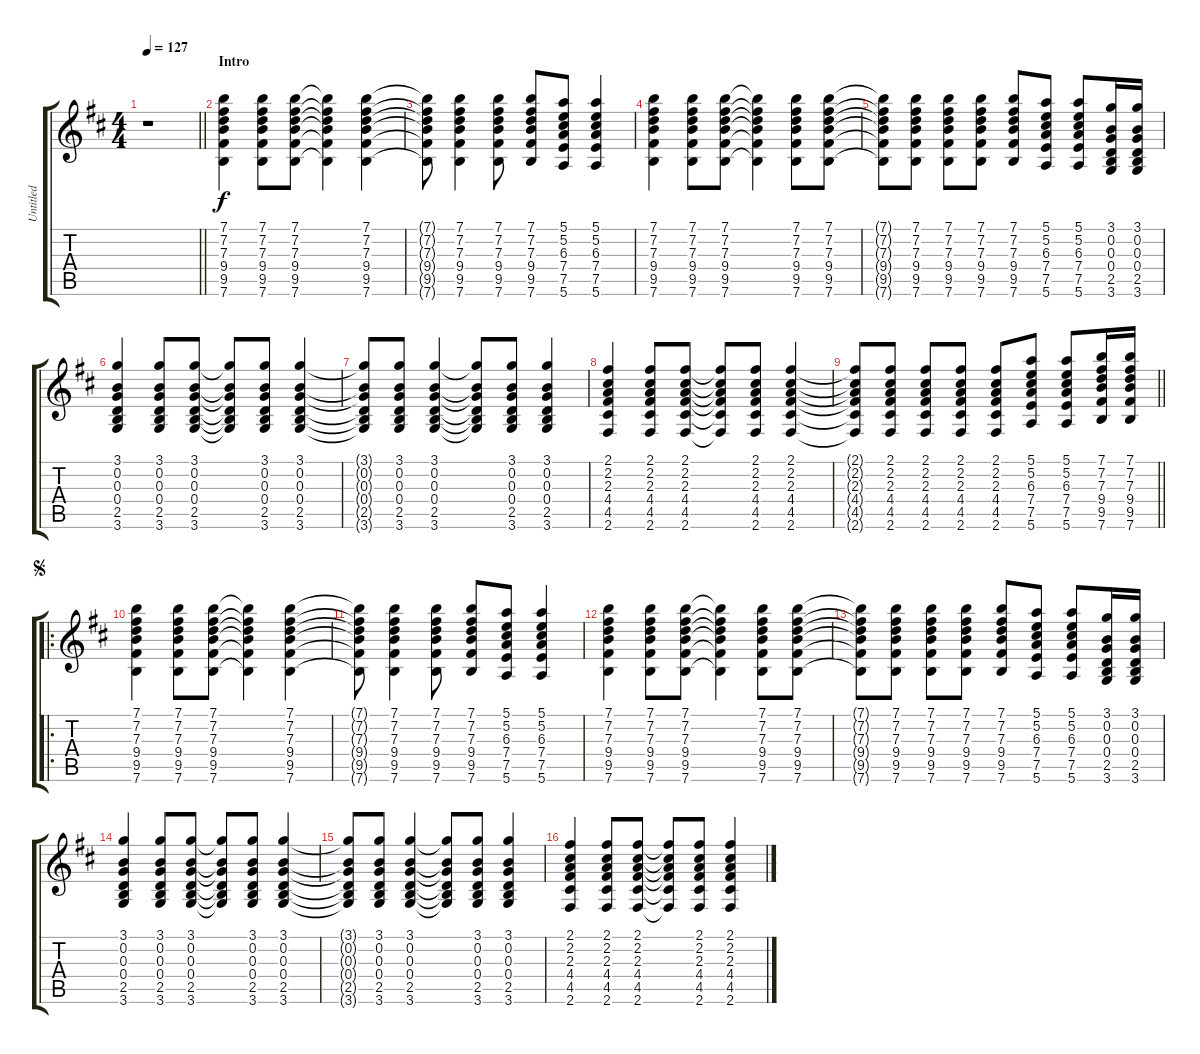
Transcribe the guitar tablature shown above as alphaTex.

\track ("Untitled" "Untitled") {instrument acousticguitarsteel}
\staff {score tabs}
\tuning (E4 B3 G3 D3 A2 E2) {hide}
\ts (4 4)
\tempo 127
\clef g2
\barLineRight lightlight
\ks d
r.1{dy f instrument acousticguitarsteel} |
\section ("" "Intro")
(7.1 7.2 7.3 9.4 9.5 7.6).4 (7.1 7.2 7.3 9.4 9.5 7.6).8 (7.1 7.2 7.3 9.4 9.5 7.6).8 (7.1{t} 7.2{t} 7.3{t} 9.4{t} 9.5{t} 7.6{t}).4 (7.1 7.2 7.3 9.4 9.5 7.6).4 |
(7.1{t} 7.2{t} 7.3{t} 9.4{t} 9.5{t} 7.6{t}).8 (7.1 7.2 7.3 9.4 9.5 7.6).4 (7.1 7.2 7.3 9.4 9.5 7.6).8 (7.1 7.2 7.3 9.4 9.5 7.6).8 (5.1 5.2 6.3 7.4 7.5 5.6).8 (5.1 5.2 6.3 7.4 7.5 5.6).4 |
(7.1 7.2 7.3 9.4 9.5 7.6).4 (7.1 7.2 7.3 9.4 9.5 7.6).8 (7.1 7.2 7.3 9.4 9.5 7.6).8 (7.1{t} 7.2{t} 7.3{t} 9.4{t} 9.5{t} 7.6{t}).4 (7.1 7.2 7.3 9.4 9.5 7.6).8 (7.1 7.2 7.3 9.4 9.5 7.6).8 |
(7.1{t} 7.2{t} 7.3{t} 9.4{t} 9.5{t} 7.6{t}).8 (7.1 7.2 7.3 9.4 9.5 7.6).8 (7.1 7.2 7.3 9.4 9.5 7.6).8 (7.1 7.2 7.3 9.4 9.5 7.6).8 (7.1 7.2 7.3 9.4 9.5 7.6).8 (5.1 5.2 6.3 7.4 7.5 5.6).8 (5.1 5.2 6.3 7.4 7.5 5.6).8 (3.1 0.2 0.3 0.4 2.5 3.6).16 (3.1 0.2 0.3 0.4 2.5 3.6).16 |
(3.1 0.2 0.3 0.4 2.5 3.6).4 (3.1 0.2 0.3 0.4 2.5 3.6).8 (3.1 0.2 0.3 0.4 2.5 3.6).8 (3.1{t} 0.2{t} 0.3{t} 0.4{t} 2.5{t} 3.6{t}).8 (3.1 0.2 0.3 0.4 2.5 3.6).8 (3.1 0.2 0.3 0.4 2.5 3.6).4 |
(3.1{t} 0.2{t} 0.3{t} 0.4{t} 2.5{t} 3.6{t}).8 (3.1 0.2 0.3 0.4 2.5 3.6).8 (3.1 0.2 0.3 0.4 2.5 3.6).4 (3.1{t} 0.2{t} 0.3{t} 0.4{t} 2.5{t} 3.6{t}).8 (3.1 0.2 0.3 0.4 2.5 3.6).8 (3.1 0.2 0.3 0.4 2.5 3.6).4 |
(2.1 2.2 2.3 4.4 4.5 2.6).4 (2.1 2.2 2.3 4.4 4.5 2.6).8 (2.1 2.2 2.3 4.4 4.5 2.6).8 (2.1{t} 2.2{t} 2.3{t} 4.4{t} 4.5{t} 2.6{t}).8 (2.1 2.2 2.3 4.4 4.5 2.6).8 (2.1 2.2 2.3 4.4 4.5 2.6).4 |
\barLineRight lightlight
(2.1{t} 2.2{t} 2.3{t} 4.4{t} 4.5{t} 2.6{t}).8 (2.1 2.2 2.3 4.4 4.5 2.6).8 (2.1 2.2 2.3 4.4 4.5 2.6).8 (2.1 2.2 2.3 4.4 4.5 2.6).8 (2.1 2.2 2.3 4.4 4.5 2.6).8 (5.1 5.2 6.3 7.4 7.5 5.6).8 (5.1 5.2 6.3 7.4 7.5 5.6).8 (7.1 7.2 7.3 9.4 9.5 7.6).16 (7.1 7.2 7.3 9.4 9.5 7.6).16 |
\ro
\jump segno
(7.1 7.2 7.3 9.4 9.5 7.6).4 (7.1 7.2 7.3 9.4 9.5 7.6).8 (7.1 7.2 7.3 9.4 9.5 7.6).8 (7.1{t} 7.2{t} 7.3{t} 9.4{t} 9.5{t} 7.6{t}).4 (7.1 7.2 7.3 9.4 9.5 7.6).4 |
(7.1{t} 7.2{t} 7.3{t} 9.4{t} 9.5{t} 7.6{t}).8 (7.1 7.2 7.3 9.4 9.5 7.6).4 (7.1 7.2 7.3 9.4 9.5 7.6).8 (7.1 7.2 7.3 9.4 9.5 7.6).8 (5.1 5.2 6.3 7.4 7.5 5.6).8 (5.1 5.2 6.3 7.4 7.5 5.6).4 |
(7.1 7.2 7.3 9.4 9.5 7.6).4 (7.1 7.2 7.3 9.4 9.5 7.6).8 (7.1 7.2 7.3 9.4 9.5 7.6).8 (7.1{t} 7.2{t} 7.3{t} 9.4{t} 9.5{t} 7.6{t}).4 (7.1 7.2 7.3 9.4 9.5 7.6).8 (7.1 7.2 7.3 9.4 9.5 7.6).8 |
(7.1{t} 7.2{t} 7.3{t} 9.4{t} 9.5{t} 7.6{t}).8 (7.1 7.2 7.3 9.4 9.5 7.6).8 (7.1 7.2 7.3 9.4 9.5 7.6).8 (7.1 7.2 7.3 9.4 9.5 7.6).8 (7.1 7.2 7.3 9.4 9.5 7.6).8 (5.1 5.2 6.3 7.4 7.5 5.6).8 (5.1 5.2 6.3 7.4 7.5 5.6).8 (3.1 0.2 0.3 0.4 2.5 3.6).16 (3.1 0.2 0.3 0.4 2.5 3.6).16 |
(3.1 0.2 0.3 0.4 2.5 3.6).4 (3.1 0.2 0.3 0.4 2.5 3.6).8 (3.1 0.2 0.3 0.4 2.5 3.6).8 (3.1{t} 0.2{t} 0.3{t} 0.4{t} 2.5{t} 3.6{t}).8 (3.1 0.2 0.3 0.4 2.5 3.6).8 (3.1 0.2 0.3 0.4 2.5 3.6).4 |
(3.1{t} 0.2{t} 0.3{t} 0.4{t} 2.5{t} 3.6{t}).8 (3.1 0.2 0.3 0.4 2.5 3.6).8 (3.1 0.2 0.3 0.4 2.5 3.6).4 (3.1{t} 0.2{t} 0.3{t} 0.4{t} 2.5{t} 3.6{t}).8 (3.1 0.2 0.3 0.4 2.5 3.6).8 (3.1 0.2 0.3 0.4 2.5 3.6).4 |
(2.1 2.2 2.3 4.4 4.5 2.6).4 (2.1 2.2 2.3 4.4 4.5 2.6).8 (2.1 2.2 2.3 4.4 4.5 2.6).8 (2.1{t} 2.2{t} 2.3{t} 4.4{t} 4.5{t} 2.6{t}).8 (2.1 2.2 2.3 4.4 4.5 2.6).8 (2.1 2.2 2.3 4.4 4.5 2.6).4
